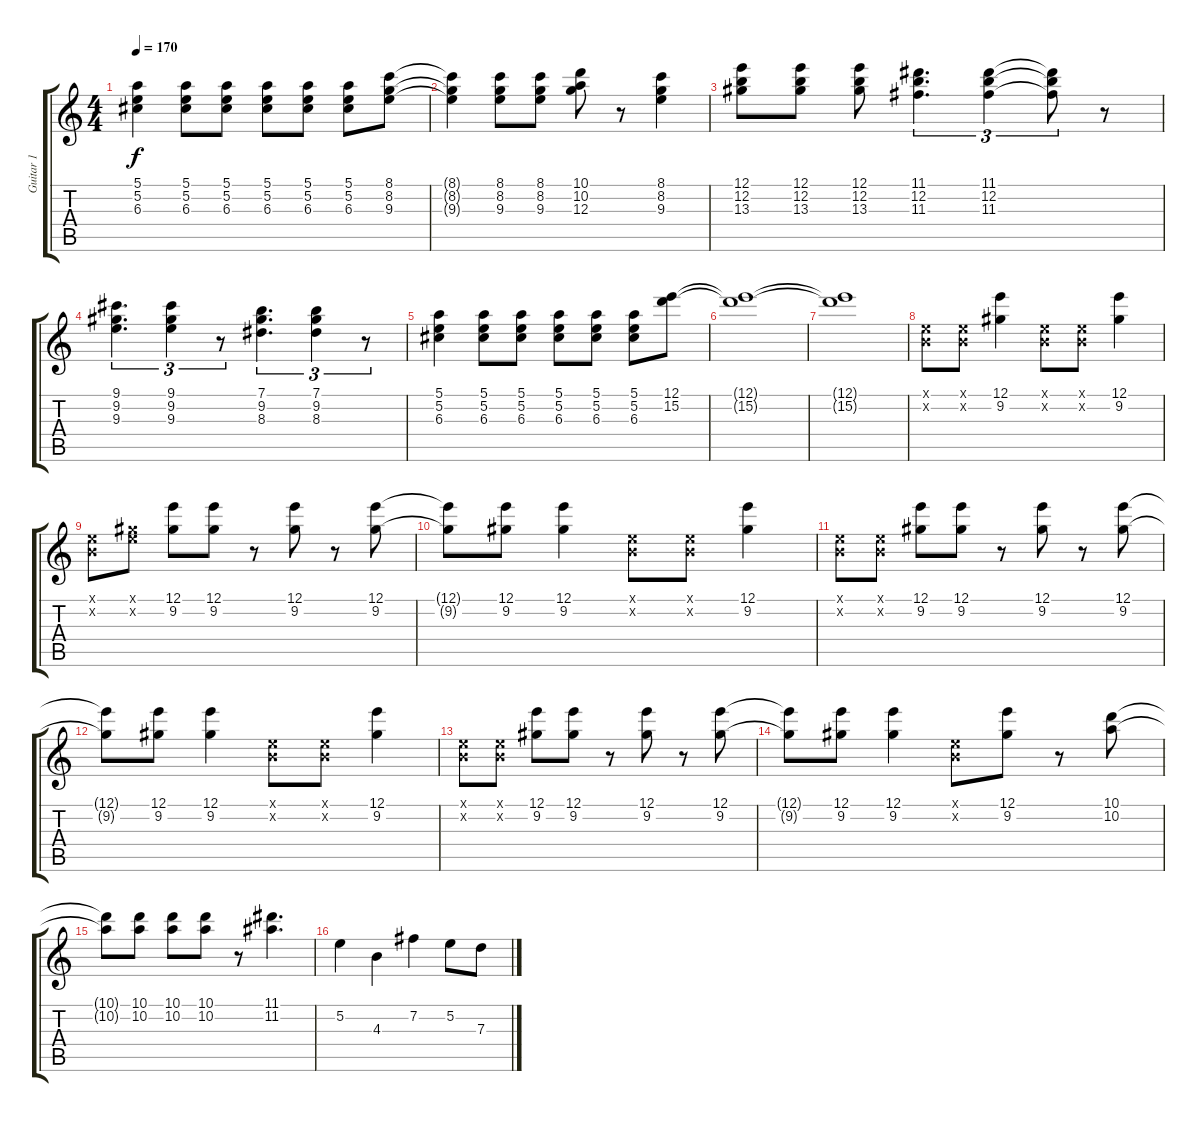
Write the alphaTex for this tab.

\track ("Guitar 1" "Guitar 1") {instrument distortionguitar}
\staff {score tabs}
\tuning (E4 B3 G3 D3 A2 E2) {hide}
\ts (4 4)
\tempo 170
\clef g2
\ks c
(5.1 5.2 6.3).4{dy f} (5.1 5.2 6.3).8 (5.1 5.2 6.3).8 (5.1 5.2 6.3).8 (5.1 5.2 6.3).8 (5.1 5.2 6.3).8 (8.1 8.2 9.3).8 |
(8.1{t} 8.2{t} 9.3{t}).4 (8.1 8.2 9.3).8 (8.1 8.2 9.3).8 (10.1 10.2 12.3).8 r.8 (8.1 8.2 9.3).4 |
(12.1 12.2 13.3).8 (12.1 12.2 13.3).8 (12.1 12.2 13.3).8 (11.1 12.2 11.3).4{d tu (3 2)} (11.1 12.2 11.3).4{tu (3 2)} (11.1{t} 12.2{t} 11.3{t}).8{tu (3 2)} r.8 |
(9.1 9.2 9.3).4{d tu (3 2)} (9.1 9.2 9.3).4{tu (3 2)} r.8{tu (3 2)} (7.1 9.2 8.3).4{d tu (3 2)} (7.1 9.2 8.3).4{tu (3 2)} r.8{tu (3 2)} |
(5.1 5.2 6.3).4 (5.1 5.2 6.3).8 (5.1 5.2 6.3).8 (5.1 5.2 6.3).8 (5.1 5.2 6.3).8 (5.1 5.2 6.3).8 (12.1 15.2).8 |
(12.1{t} 15.2{t}).1 |
(12.1{t} 15.2{t}).1 |
(0.1{x} 0.2{x}).8{balance 14} (0.1{x} 0.2{x}).8 (12.1 9.2).4 (0.1{x} 0.2{x}).8 (0.1{x} 0.2{x}).8 (12.1 9.2).4 |
(0.1{x} 0.2{x}).8 (0.1{x} 9.2{x}).8 (12.1 9.2).8 (12.1 9.2).8 r.8 (12.1 9.2).8 r.8 (12.1 9.2).8 |
(12.1{t} 9.2{t}).8 (12.1 9.2).8 (12.1 9.2).4 (0.1{x} 0.2{x}).8 (0.1{x} 0.2{x}).8 (12.1 9.2).4 |
(0.1{x} 0.2{x}).8 (0.1{x} 0.2{x}).8 (12.1 9.2).8 (12.1 9.2).8 r.8 (12.1 9.2).8 r.8 (12.1 9.2).8 |
(12.1{t} 9.2{t}).8 (12.1 9.2).8 (12.1 9.2).4 (0.1{x} 0.2{x}).8 (0.1{x} 0.2{x}).8 (12.1 9.2).4 |
(0.1{x} 0.2{x}).8 (0.1{x} 0.2{x}).8 (12.1 9.2).8 (12.1 9.2).8 r.8 (12.1 9.2).8 r.8 (12.1 9.2).8 |
(12.1{t} 9.2{t}).8 (12.1 9.2).8 (12.1 9.2).4 (0.1{x} 0.2{x}).8 (12.1 9.2).8 r.8 (10.1 10.2).8 |
(10.1{t} 10.2{t}).8 (10.1 10.2).8 (10.1 10.2).8 (10.1 10.2).8 r.8 (11.1 11.2).4{d} |
5.2.4 4.3.4 7.2.4 5.2.8 7.3.8
